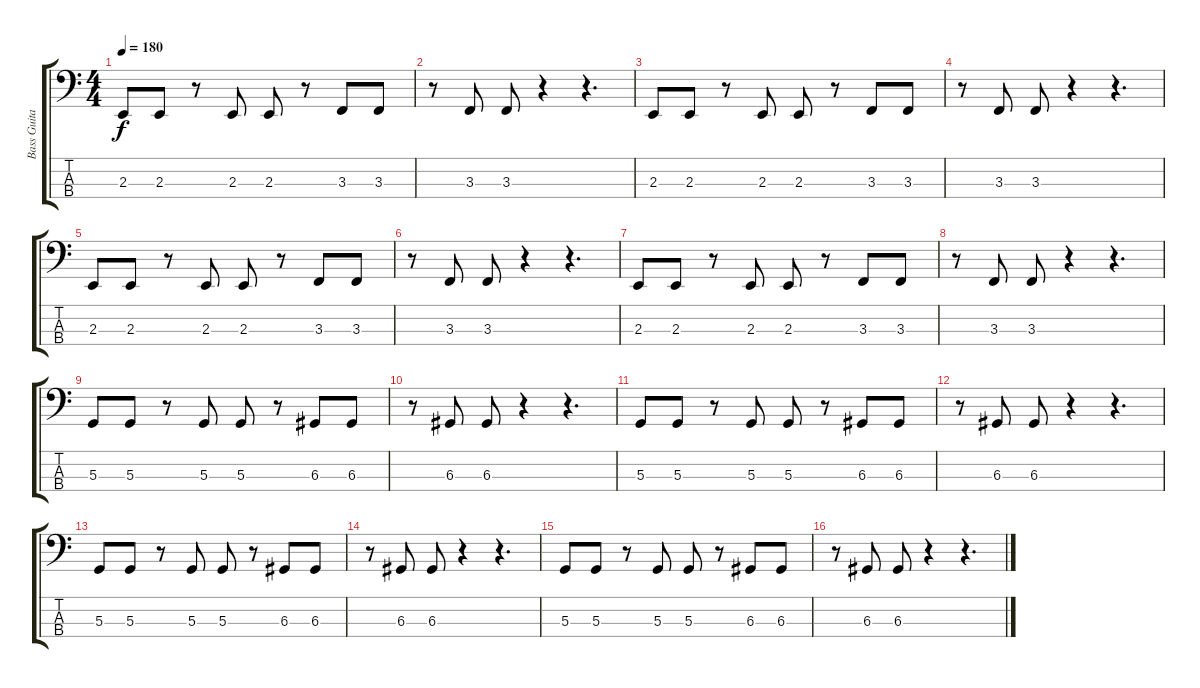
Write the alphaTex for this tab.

\track ("Bass Guitar" "Bass Guita") {instrument electricbassfinger}
\staff {score tabs}
\tuning (C2 G1 D1 A0) {hide}
\ts (4 4)
\tempo 180
\clef f4
\ks c
2.3.8{dy f} 2.3.8 r.8 2.3.8 2.3.8 r.8 3.3.8 3.3.8 |
r.8 3.3.8 3.3.8 r.4 r.4{d} |
2.3.8 2.3.8 r.8 2.3.8 2.3.8 r.8 3.3.8 3.3.8 |
r.8 3.3.8 3.3.8 r.4 r.4{d} |
2.3.8 2.3.8 r.8 2.3.8 2.3.8 r.8 3.3.8 3.3.8 |
r.8 3.3.8 3.3.8 r.4 r.4{d} |
2.3.8 2.3.8 r.8 2.3.8 2.3.8 r.8 3.3.8 3.3.8 |
r.8 3.3.8 3.3.8 r.4 r.4{d} |
5.3.8 5.3.8 r.8 5.3.8 5.3.8 r.8 6.3.8 6.3.8 |
r.8 6.3.8 6.3.8 r.4 r.4{d} |
5.3.8 5.3.8 r.8 5.3.8 5.3.8 r.8 6.3.8 6.3.8 |
r.8 6.3.8 6.3.8 r.4 r.4{d} |
5.3.8 5.3.8 r.8 5.3.8 5.3.8 r.8 6.3.8 6.3.8 |
r.8 6.3.8 6.3.8 r.4 r.4{d} |
5.3.8 5.3.8 r.8 5.3.8 5.3.8 r.8 6.3.8 6.3.8 |
r.8 6.3.8 6.3.8 r.4 r.4{d}
